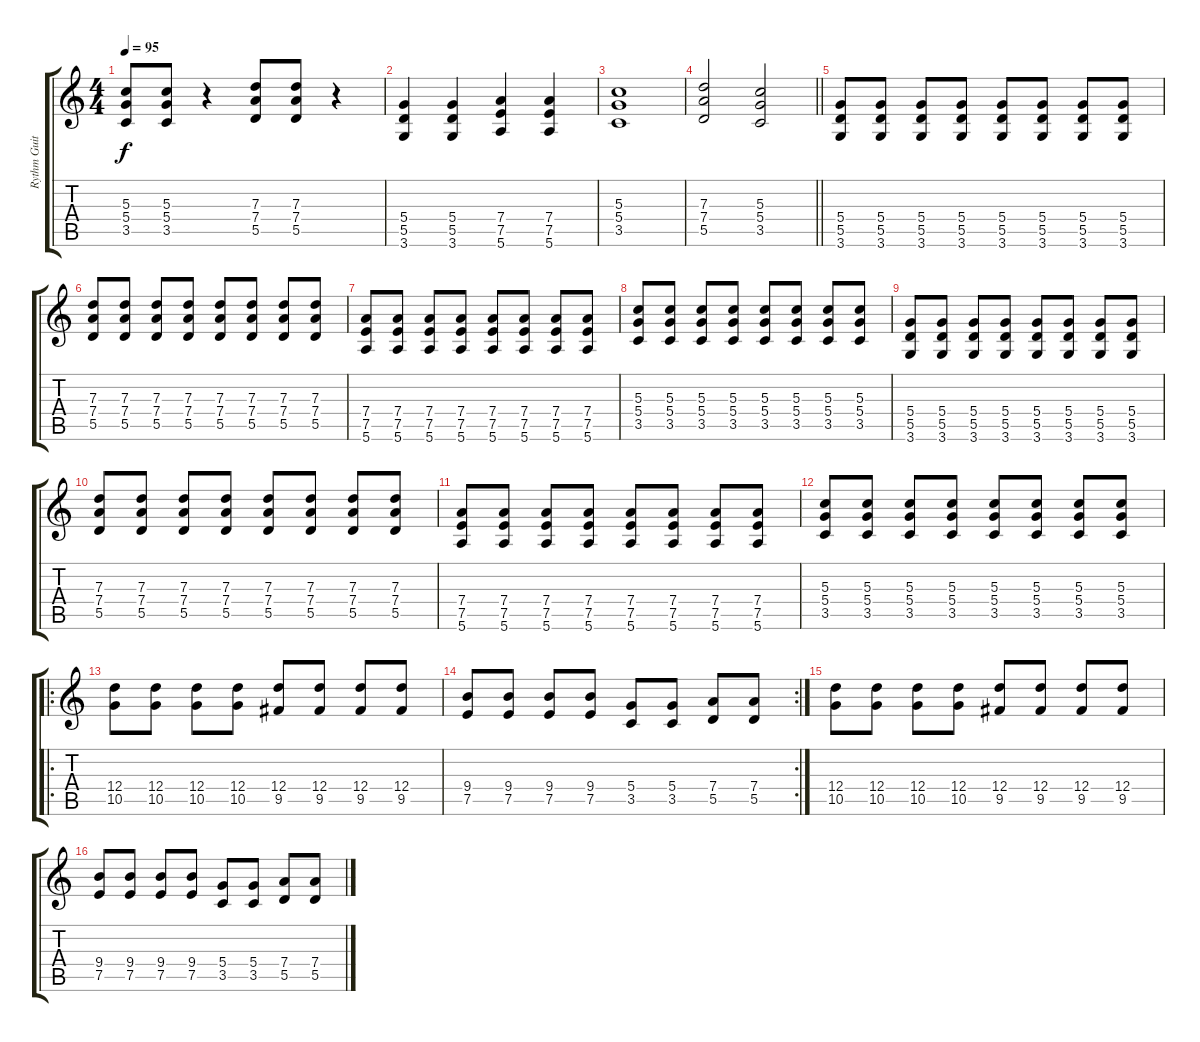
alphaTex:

\track ("Rythm Guitar" "Rythm Guit") {instrument overdrivenguitar}
\staff {score tabs}
\tuning (E4 B3 G3 D3 A2 E2) {hide}
\ts (4 4)
\tempo 95
\clef g2
\ks c
(5.3 5.4 3.5).8{dy f} (5.3 5.4 3.5).8 r.4 (7.3 7.4 5.5).8 (7.3 7.4 5.5).8 r.4 |
(5.4 5.5 3.6).4 (5.4 5.5 3.6).4 (7.4 7.5 5.6).4 (7.4 7.5 5.6).4 |
(5.3 5.4 3.5).1 |
\barLineRight lightlight
(7.3 7.4 5.5).2 (5.3 5.4 3.5).2 |
(5.4 5.5 3.6).8 (5.4 5.5 3.6).8 (5.4 5.5 3.6).8 (5.4 5.5 3.6).8 (5.4 5.5 3.6).8 (5.4 5.5 3.6).8 (5.4 5.5 3.6).8 (5.4 5.5 3.6).8 |
(7.3 7.4 5.5).8 (7.3 7.4 5.5).8 (7.3 7.4 5.5).8 (7.3 7.4 5.5).8 (7.3 7.4 5.5).8 (7.3 7.4 5.5).8 (7.3 7.4 5.5).8 (7.3 7.4 5.5).8 |
(7.4 7.5 5.6).8 (7.4 7.5 5.6).8 (7.4 7.5 5.6).8 (7.4 7.5 5.6).8 (7.4 7.5 5.6).8 (7.4 7.5 5.6).8 (7.4 7.5 5.6).8 (7.4 7.5 5.6).8 |
(5.3 5.4 3.5).8 (5.3 5.4 3.5).8 (5.3 5.4 3.5).8 (5.3 5.4 3.5).8 (5.3 5.4 3.5).8 (5.3 5.4 3.5).8 (5.3 5.4 3.5).8 (5.3 5.4 3.5).8 |
(5.4 5.5 3.6).8 (5.4 5.5 3.6).8 (5.4 5.5 3.6).8 (5.4 5.5 3.6).8 (5.4 5.5 3.6).8 (5.4 5.5 3.6).8 (5.4 5.5 3.6).8 (5.4 5.5 3.6).8 |
(7.3 7.4 5.5).8 (7.3 7.4 5.5).8 (7.3 7.4 5.5).8 (7.3 7.4 5.5).8 (7.3 7.4 5.5).8 (7.3 7.4 5.5).8 (7.3 7.4 5.5).8 (7.3 7.4 5.5).8 |
(7.4 7.5 5.6).8 (7.4 7.5 5.6).8 (7.4 7.5 5.6).8 (7.4 7.5 5.6).8 (7.4 7.5 5.6).8 (7.4 7.5 5.6).8 (7.4 7.5 5.6).8 (7.4 7.5 5.6).8 |
(5.3 5.4 3.5).8 (5.3 5.4 3.5).8 (5.3 5.4 3.5).8 (5.3 5.4 3.5).8 (5.3 5.4 3.5).8 (5.3 5.4 3.5).8 (5.3 5.4 3.5).8 (5.3 5.4 3.5).8 |
\ro
(12.4 10.5).8{instrument electricguitarclean} (12.4 10.5).8 (12.4 10.5).8 (12.4 10.5).8 (12.4 9.5).8 (12.4 9.5).8 (12.4 9.5).8 (12.4 9.5).8 |
\rc 2
(9.4 7.5).8 (9.4 7.5).8 (9.4 7.5).8 (9.4 7.5).8 (5.4 3.5).8 (5.4 3.5).8 (7.4 5.5).8 (7.4 5.5).8 |
(12.4 10.5).8 (12.4 10.5).8 (12.4 10.5).8 (12.4 10.5).8 (12.4 9.5).8 (12.4 9.5).8 (12.4 9.5).8 (12.4 9.5).8 |
(9.4 7.5).8 (9.4 7.5).8 (9.4 7.5).8 (9.4 7.5).8 (5.4 3.5).8 (5.4 3.5).8 (7.4 5.5).8 (7.4 5.5).8
